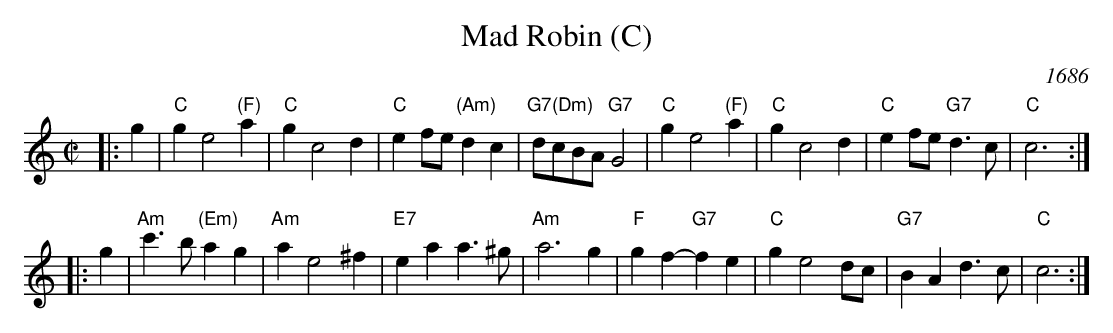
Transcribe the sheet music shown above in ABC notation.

X:1
T: Mad Robin (C)
O: 1686
M: C|
L: 1/8
K: C
|: g2 \
| "C"g2 e4 "(F)"a2 | "C"g2 c4 d2 | "C"e2fe "(Am)"d2c2 | "G7(Dm)"dcBA "G7"G4 \
| "C"g2 e4 "(F)"a2 | "C"g2 c4 d2 | "C"e2fe "G7"d3c | "C"c6 :|
|: g2 \
| "Am"c'3b "(Em)"a2g2 | "Am"a2 e4 ^f2 | "E7"e2a2 a3^g | "Am"a6 g2 \
| "F"g2 f2- "G7"f2e2 | "C"g2 e4 dc | "G7"B2A2 d3c | "C"c6 :|
